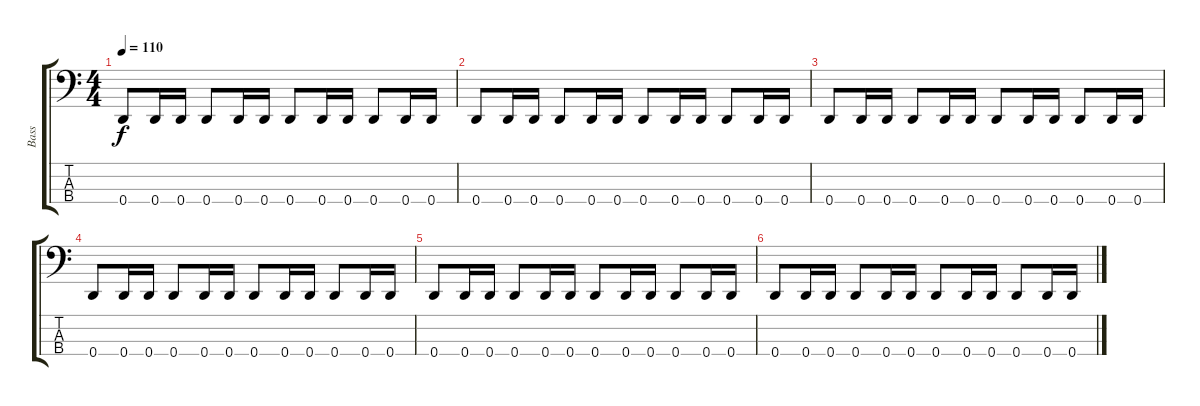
\track ("Bass" "Bass") {instrument electricbasspick}
\staff {score tabs}
\tuning (F2 C2 G1 D1) {hide}
\ts (4 4)
\tempo 110
\clef f4
\ks c
0.4.8{dy f volume 10} 0.4.16 0.4.16 0.4.8 0.4.16 0.4.16 0.4.8{volume 9} 0.4.16 0.4.16 0.4.8 0.4.16 0.4.16 |
0.4.8{volume 8} 0.4.16 0.4.16 0.4.8 0.4.16 0.4.16 0.4.8{volume 7} 0.4.16 0.4.16 0.4.8 0.4.16 0.4.16 |
0.4.8{volume 6} 0.4.16 0.4.16 0.4.8 0.4.16 0.4.16 0.4.8{volume 5} 0.4.16 0.4.16 0.4.8 0.4.16 0.4.16 |
0.4.8{volume 5} 0.4.16 0.4.16 0.4.8 0.4.16 0.4.16 0.4.8{volume 4} 0.4.16 0.4.16 0.4.8 0.4.16 0.4.16 |
0.4.8{volume 2} 0.4.16 0.4.16 0.4.8 0.4.16 0.4.16 0.4.8{volume 1} 0.4.16 0.4.16 0.4.8 0.4.16 0.4.16 |
0.4.8{volume 0} 0.4.16 0.4.16 0.4.8 0.4.16 0.4.16 0.4.8 0.4.16 0.4.16 0.4.8 0.4.16 0.4.16
